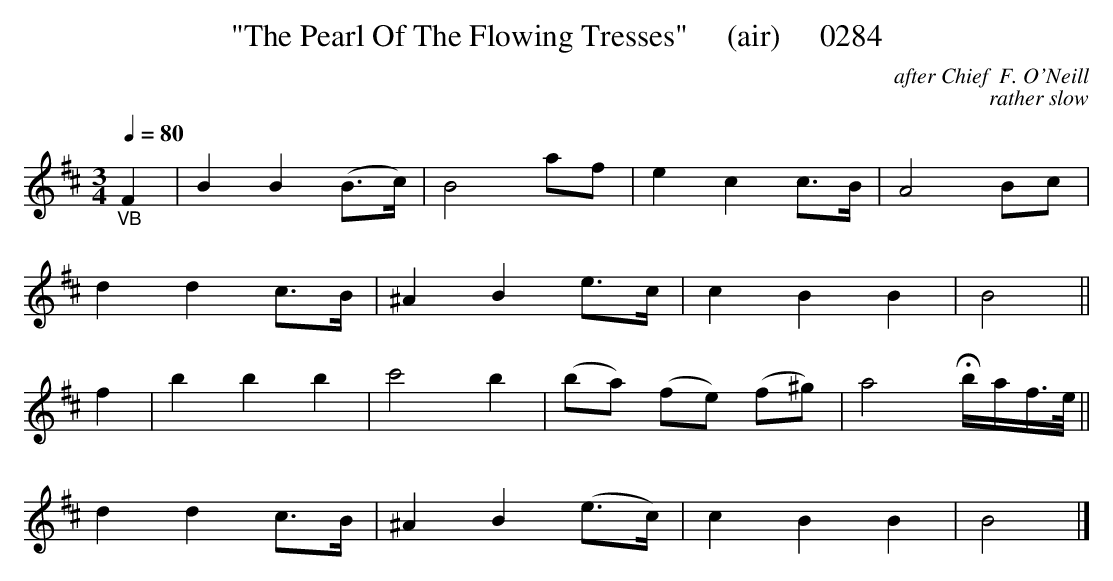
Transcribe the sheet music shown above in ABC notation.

X:1
T:"The Pearl Of The Flowing Tresses"     (air)     0284
C:after Chief  F. O'Neill
C:rather slow
Q:1/4=80
M:3/4
L:1/8
K:D
"_VB"F2|B2B2(B3/2c/2)|B4af|e2c2c3/2B/2|A4Bc|
d2d2c3/2B/2|^A2B2e3/2c/2|c2B2B2|B4||
f2|b2b2b2|c'4b2|(ba) (fe) (f^g)|a4 Hb/2a/2f3/4e/4||
d2d2c3/2B/2|^A2B2(e3/2c/2)|c2B2B2|B4|]
